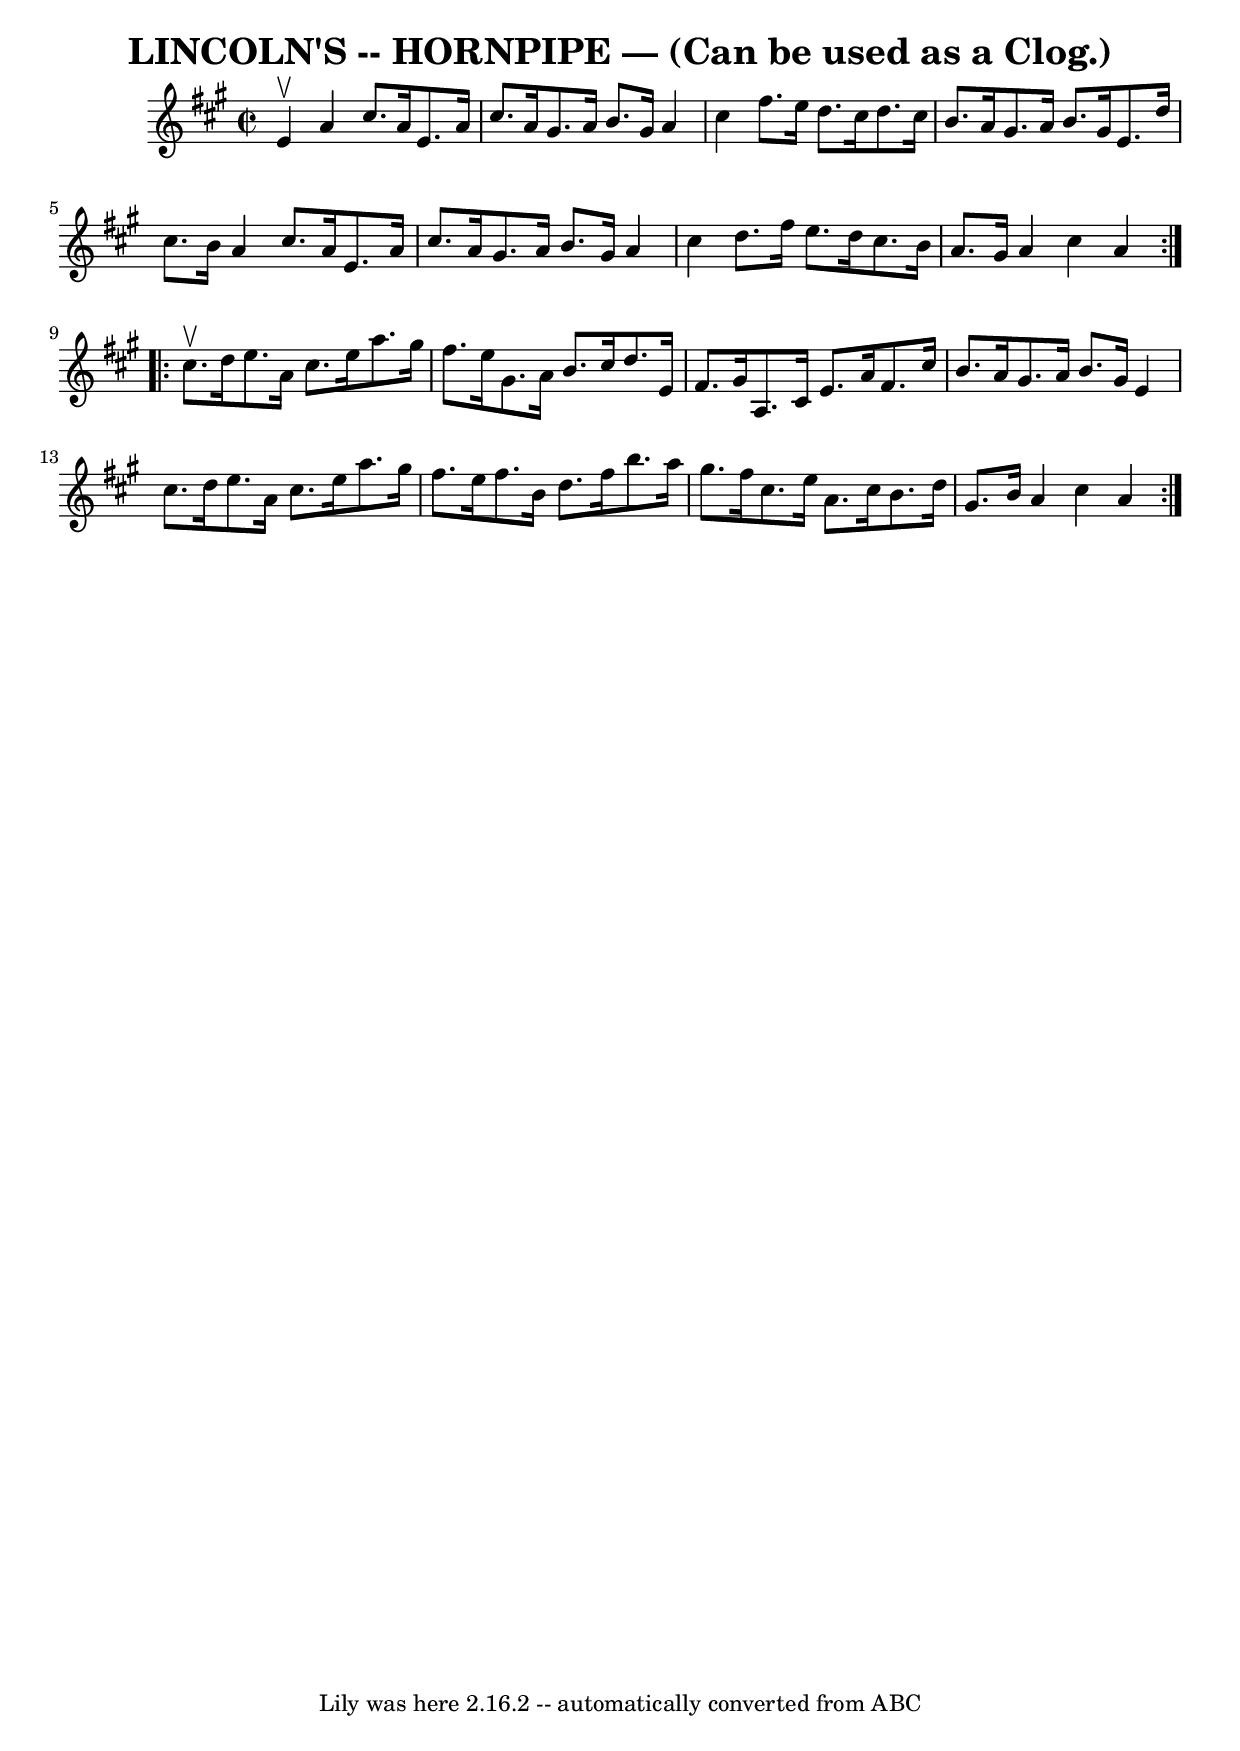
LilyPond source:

\version "2.16.2"
\include "Mammoth.ily"
\header {
	%% book = "Ryan's Mammoth Collection of Fiddle Tunes"
	crossRefNumber = "1"
	footnotes = ""
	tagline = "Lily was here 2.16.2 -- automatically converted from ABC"
	title = "LINCOLN'S -- HORNPIPE — (Can be used as a Clog.)"
}
voicedefault =  {


\repeat volta 2 {
\override Staff.TimeSignature #'style = #'C
 \time 2/2 
\key a \major e'4^\upbow       |
 a'4 cis''8. a'16  
 e'8. a'16 cis''8. a'16    |
 gis'8. a'16 b'8.    
gis'16 a'4 cis''4    |
 fis''8. e''16 d''8. cis''16    
d''8. cis''16 b'8. a'16    |
 gis'8. a'16 b'8. gis'16 
 e'8. d''16 cis''8. b'16    |
     |
 a'4 cis''8.   
 a'16 e'8. a'16 cis''8. a'16    |
 gis'8. a'16 b'8.   
 gis'16 a'4 cis''4    |
 d''8. fis''16 e''8. d''16    
cis''8. b'16 a'8. gis'16    |
 a'4 cis''4 a'4    }     
\repeat volta 2 { cis''8.^\upbow d''16        |
 e''8. a'16    
cis''8. e''16 a''8. gis''16 fis''8. e''16    |
 gis'8.   
 a'16 b'8. cis''16 d''8. e'16 fis'8. gis'16    |
 a8. 
 cis'16 e'8. a'16 fis'8. cis''16 b'8. a'16    |
   
gis'8. a'16 b'8. gis'16 e'4 cis''8. d''16    |
     
|
 e''8. a'16 cis''8. e''16 a''8. gis''16 fis''8.    
e''16    |
 fis''8. b'16 d''8. fis''16 b''8. a''16    
gis''8. fis''16    |
 cis''8. e''16 a'8. cis''16 b'8.    
d''16 gis'8. b'16    |
 a'4 cis''4 a'4    }   
}

\score{
    <<

	\context Staff="default"
	{
	    \voicedefault 
	}

    >>
	\layout {
	}
	\midi {}
}
